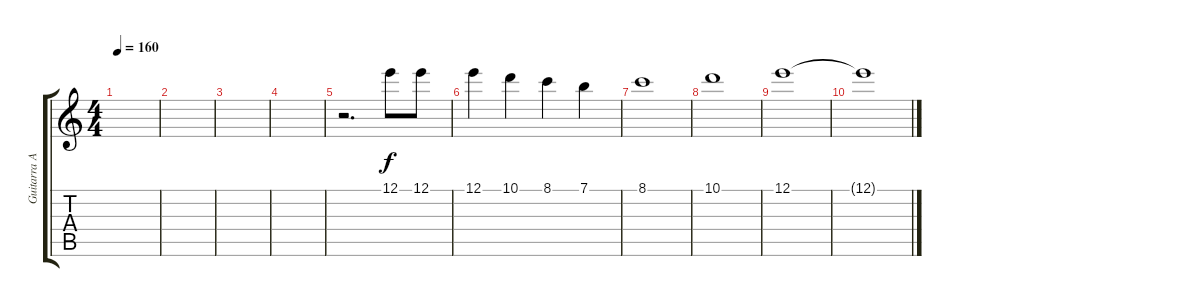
\track ("Guitarra Adicional" "Guitarra A") {instrument overdrivenguitar}
\staff {score tabs}
\tuning (E4 B3 G3 D3 A2 E2) {hide}
\ts (4 4)
\tempo 160
\clef g2
\ks c
|
|
|
|
r.2{d} 12.1.8 12.1.8 |
12.1.4 10.1.4 8.1.4 7.1.4 |
8.1.1 |
10.1.1 |
12.1.1{volume 0} |
12.1{t}.1
